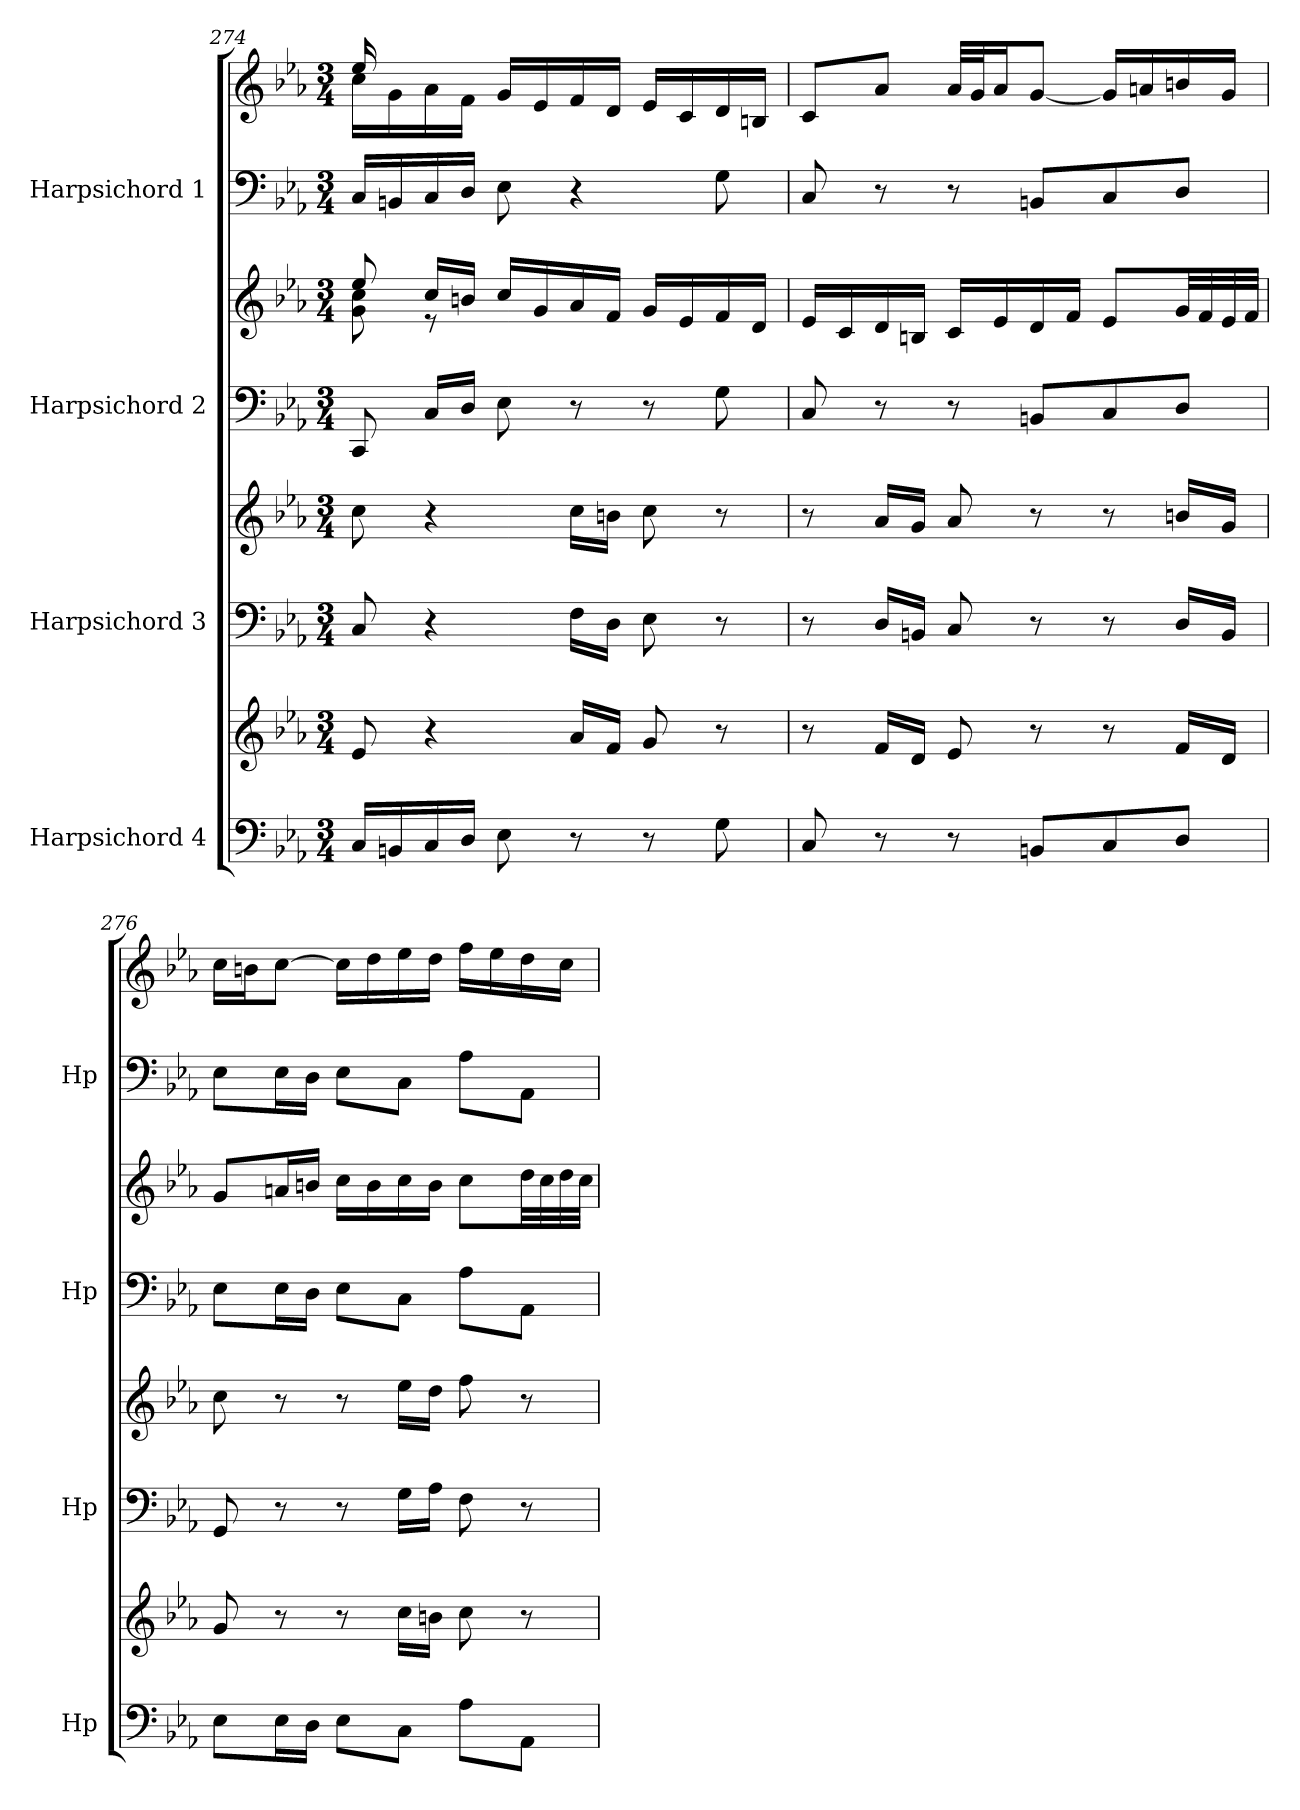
**kern	**kern	**kern	**kern	**kern	**kern	**kern	**kern
*part4	*part4	*part3	*part3	*part2	*part2	*part1	*part1
*staff8	*staff7	*staff6	*staff5	*staff4	*staff3	*staff2	*staff1
*I"Harpsichord 4	*	*I"Harpsichord 3	*	*I"Harpsichord 2	*	*I"Harpsichord 1	*
*I'Hp	*	*I'Hp	*	*I'Hp	*	*I'Hp	*
!!LO:PB:g=z
*clefF4	*clefG2	*clefF4	*clefG2	*clefF4	*clefG2	*clefF4	*clefG2
*k[b-e-a-]	*k[b-e-a-]	*k[b-e-a-]	*k[b-e-a-]	*k[b-e-a-]	*k[b-e-a-]	*k[b-e-a-]	*k[b-e-a-]
*M3/4	*M3/4	*M3/4	*M3/4	*M3/4	*M3/4	*M3/4	*M3/4
=274	=274	=274	=274	=274	=274	=274	=274
*	*	*	*	*	*^	*	*^
16C/LL	8e-/	8C/	8cc\	8CC/	8ee-/	8g\ 8cc\	16C/LL	16ee-/	16cc\LL
16BBn/	.	.	.	.	.	.	16BBn/	16ryy	16g\
16C/	4r	4r	4r	16C/LL	16cc/LL	8r	16C/	8ryy	16a-\
16D/JJ	.	.	.	16D/JJ	16bn/JJ	.	16D/JJ	.	16f\JJ
8E-\	.	.	.	8E-\	16cc/LL	2ryy	8E-\	16g/LL	2ryy
.	.	.	.	.	16g/	.	.	16e-/	.
8r	16a-/LL	16F\LL	16cc\LL	8r	16a-/	.	4r	16f/	.
.	16f/JJ	16D\JJ	16bn\JJ	.	16f/JJ	.	.	16d/JJ	.
8r	8g/	8E-\	8cc\	8r	16g/LL	.	.	16e-/LL	.
.	.	.	.	.	16e-/	.	.	16c/	.
8G\	8r	8r	8r	8G\	16f/	.	8G\	16d/	.
.	.	.	.	.	16d/JJ	.	.	16Bn/JJ	.
*	*	*	*	*	*v	*v	*	*v	*v
=275	=275	=275	=275	=275	=275	=275	=275
8C/	8r	8r	8r	8C/	16e-/LL	8C/	8c/L
.	.	.	.	.	16c/	.	.
8r	16f/LL	16D/LL	16a-/LL	8r	16d/	8r	8a-/J
.	16d/JJ	16BBn/JJ	16g/JJ	.	16Bn/JJ	.	.
8r	8e-/	8C/	8a-/	8r	16c/LL	8r	32a-/LLL
.	.	.	.	.	.	.	32g/J
.	.	.	.	.	16e-/	.	16a-/J
8BBn/L	8r	8r	8r	8BBn/L	16d/	8BBn/L	[8g/J
.	.	.	.	.	16f/JJ	.	.
8C/	8r	8r	8r	8C/	8e-/L	8C/	16g/LL]
.	.	.	.	.	.	.	16an/
8D/J	16f/LL	16D/LL	16bn/LL	8D/J	32g/LL	8D/J	16bn/
.	.	.	.	.	32f/	.	.
.	16d/JJ	16BB/JJ	16g/JJ	.	32e-/	.	16g/JJ
.	.	.	.	.	32f/JJJ	.	.
=276	=276	=276	=276	=276	=276	=276	=276
8E-\L	8g/	8GG/	8cc\	8E-\L	8g/L	8E-\L	16cc\LL
.	.	.	.	.	.	.	16bn\J
16E-\L	8r	8r	8r	16E-\L	16an/L	16E-\L	[8cc\J
16D\JJ	.	.	.	16D\JJ	16bn/JJ	16D\JJ	.
8E-\L	8r	8r	8r	8E-\L	16cc\LL	8E-\L	16cc\LL]
.	.	.	.	.	16b\	.	16dd\
8C\J	16cc\LL	16G\LL	16ee-\LL	8C\J	16cc\	8C\J	16ee-\
.	16bn\JJ	16A-\JJ	16dd\JJ	.	16b\JJ	.	16dd\JJ
8A-\L	8cc\	8F\	8ff\	8A-\L	8cc\L	8A-\L	16ff\LL
.	.	.	.	.	.	.	16ee-\
8AA-\J	8r	8r	8r	8AA-\J	32dd\LL	8AA-\J	16dd\
.	.	.	.	.	32cc\	.	.
.	.	.	.	.	32dd\	.	16cc\JJ
.	.	.	.	.	32cc\JJJ	.	.
=	=	=	=	=	=	=	=
*-	*-	*-	*-	*-	*-	*-	*-
